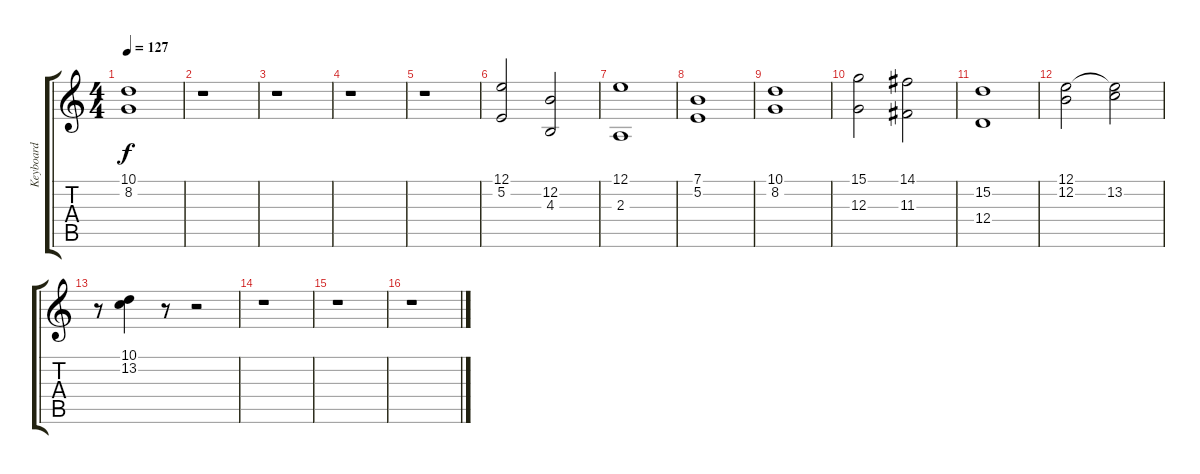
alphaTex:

\track ("Keyboard" "Keyboard") {instrument stringensemble1}
\staff {score tabs}
\tuning (E4 B3 G3 D3 A2 E2) {hide}
\ts (4 4)
\tempo 127
\clef g2
\ks c
(10.1 8.2).1{dy f} |
r.1 |
r.1 |
r.1 |
r.1 |
(12.1 5.2).2 (12.2 4.3).2 |
(12.1 2.3).1 |
(7.1 5.2).1 |
(10.1 8.2).1 |
(15.1 12.3).2 (14.1 11.3).2 |
(15.2 12.4).1 |
(12.1 12.2).2 (12.1{t} 13.2).2 |
r.8 (10.1 13.2).4 r.8 r.2 |
r.1 |
r.1 |
r.1
